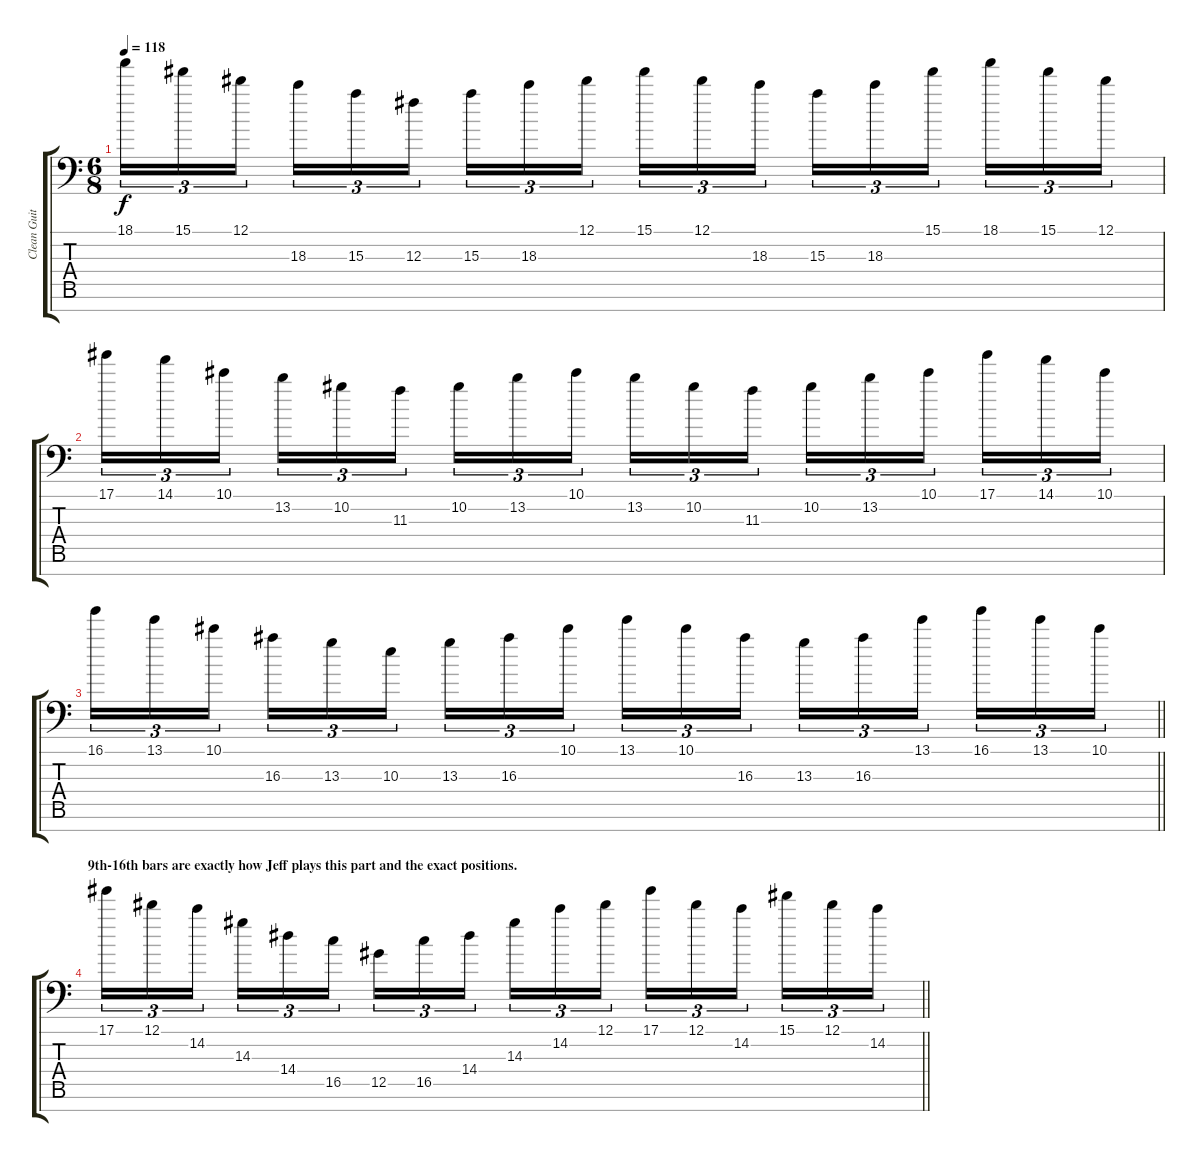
\track ("Clean Guitar" "Clean Guit") {instrument acousticguitarnylon}
\staff {score tabs}
\tuning (Eb4 Bb3 Gb3 Db3 Ab2 Eb2 Bb1) {hide}
\ts (6 8)
\tempo 118
\clef f4
\ks c
18.1.16{tu (3 2) dy f} 15.1.16{tu (3 2)} 12.1.16{tu (3 2) beam splitsecondary} 18.3.16{tu (3 2)} 15.3.16{tu (3 2)} 12.3.16{tu (3 2) beam splitsecondary} 15.3.16{tu (3 2)} 18.3.16{tu (3 2)} 12.1.16{tu (3 2)} 15.1.16{tu (3 2)} 12.1.16{tu (3 2)} 18.3.16{tu (3 2) beam splitsecondary} 15.3.16{tu (3 2)} 18.3.16{tu (3 2)} 15.1.16{tu (3 2) beam splitsecondary} 18.1.16{tu (3 2)} 15.1.16{tu (3 2)} 12.1.16{tu (3 2)} |
17.1.16{tu (3 2)} 14.1.16{tu (3 2)} 10.1.16{tu (3 2) beam splitsecondary} 13.2.16{tu (3 2)} 10.2.16{tu (3 2)} 11.3.16{tu (3 2) beam splitsecondary} 10.2.16{tu (3 2)} 13.2.16{tu (3 2)} 10.1.16{tu (3 2)} 13.2.16{tu (3 2)} 10.2.16{tu (3 2)} 11.3.16{tu (3 2) beam splitsecondary} 10.2.16{tu (3 2)} 13.2.16{tu (3 2)} 10.1.16{tu (3 2) beam splitsecondary} 17.1.16{tu (3 2)} 14.1.16{tu (3 2)} 10.1.16{tu (3 2)} |
\barLineRight lightlight
16.1.16{tu (3 2)} 13.1.16{tu (3 2)} 10.1.16{tu (3 2) beam splitsecondary} 16.3.16{tu (3 2)} 13.3.16{tu (3 2)} 10.3.16{tu (3 2) beam splitsecondary} 13.3.16{tu (3 2)} 16.3.16{tu (3 2)} 10.1.16{tu (3 2)} 13.1.16{tu (3 2)} 10.1.16{tu (3 2)} 16.3.16{tu (3 2) beam splitsecondary} 13.3.16{tu (3 2)} 16.3.16{tu (3 2)} 13.1.16{tu (3 2) beam splitsecondary} 16.1.16{tu (3 2)} 13.1.16{tu (3 2)} 10.1.16{tu (3 2)} |
\section ("" "9th-16th bars are exactly how Jeff plays this part and the exact positions.")
\barLineRight lightlight
17.1.16{tu (3 2)} 12.1.16{tu (3 2)} 14.2.16{tu (3 2) beam splitsecondary} 14.3.16{tu (3 2)} 14.4.16{tu (3 2)} 16.5.16{tu (3 2) beam splitsecondary} 12.5.16{tu (3 2)} 16.5.16{tu (3 2)} 14.4.16{tu (3 2)} 14.3.16{tu (3 2)} 14.2.16{tu (3 2)} 12.1.16{tu (3 2) beam splitsecondary} 17.1.16{tu (3 2)} 12.1.16{tu (3 2)} 14.2.16{tu (3 2) beam splitsecondary} 15.1.16{tu (3 2)} 12.1.16{tu (3 2)} 14.2.16{tu (3 2)}
